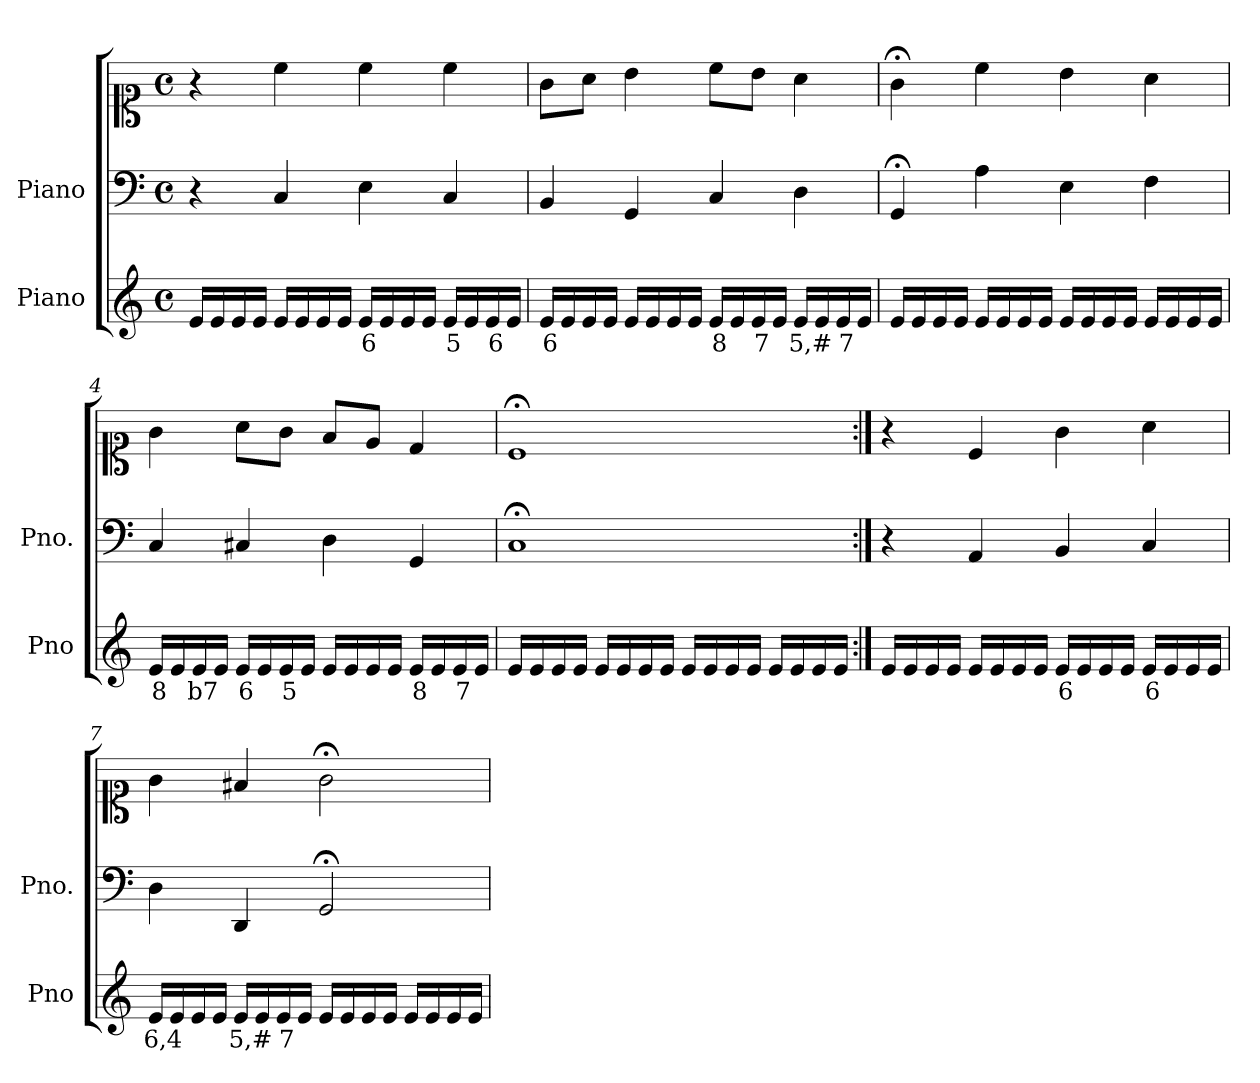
**kern	**text	**kern	**kern
*part2	*part2	*part1	*part1
*staff3	*staff3	*staff2	*staff1
*I"Piano	*	*I"Piano	*
*I'Pno	*	*I'Pno.	*
*clefG2	*	*clefF4	*clefC1
*k[]	*	*k[]	*k[]
*M4/4	*	*M4/4	*M4/4
*met(c)	*	*met(c)	*met(c)
=1	=1	=1	=1
16e/LL	.	4r	4r
16e/	.	.	.
16e/	.	.	.
16e/JJ	.	.	.
16e/LL	.	4C/	4cc\
16e/	.	.	.
16e/	.	.	.
16e/JJ	.	.	.
!	!LO:LY:b	!	!
16e/LL	6	4E\	4cc\
16e/	.	.	.
16e/	.	.	.
16e/JJ	.	.	.
!	!LO:LY:b	!	!
16e/LL	5	4C/	4cc\
16e/	.	.	.
!	!LO:LY:b	!	!
16e/	6	.	.
16e/JJ	.	.	.
=2	=2	=2	=2
!	!LO:LY:b	!	!
16e/LL	6	4BB/	8g\L
16e/	.	.	.
16e/	.	.	8a\J
16e/JJ	.	.	.
16e/LL	.	4GG/	4b\
16e/	.	.	.
16e/	.	.	.
16e/JJ	.	.	.
!	!LO:LY:b	!	!
16e/LL	8	4C/	8cc\L
16e/	.	.	.
!	!LO:LY:b	!	!
16e/	7	.	8b\J
16e/JJ	.	.	.
!	!LO:LY:b	!	!
16e/LL	5,#	4D\	4a\
16e/	.	.	.
!	!LO:LY:b	!	!
16e/	7	.	.
16e/JJ	.	.	.
=3	=3	=3	=3
16e/LL	.	4GG;</	4g;<\
16e/	.	.	.
16e/	.	.	.
16e/JJ	.	.	.
16e/LL	.	4A\	4cc\
16e/	.	.	.
16e/	.	.	.
16e/JJ	.	.	.
16e/LL	.	4E\	4b\
16e/	.	.	.
16e/	.	.	.
16e/JJ	.	.	.
16e/LL	.	4F\	4a\
16e/	.	.	.
16e/	.	.	.
16e/JJ	.	.	.
=4	=4	=4	=4
!	!LO:LY:b	!	!
16e/LL	8	4C/	4g\
16e/	.	.	.
!	!LO:LY:b	!	!
16e/	b7	.	.
16e/JJ	.	.	.
!	!LO:LY:b	!	!
16e/LL	6	4C#X/	8a\L
16e/	.	.	.
!	!LO:LY:b	!	!
16e/	5	.	8g\J
16e/JJ	.	.	.
16e/LL	.	4D\	8f/L
16e/	.	.	.
16e/	.	.	8e/J
16e/JJ	.	.	.
!	!LO:LY:b	!	!
16e/LL	8	4GG/	4d/
16e/	.	.	.
!	!LO:LY:b	!	!
16e/	7	.	.
16e/JJ	.	.	.
=5	=5	=5	=5
16e/LL	.	1C;<	1c;<
16e/	.	.	.
16e/	.	.	.
16e/JJ	.	.	.
16e/LL	.	.	.
16e/	.	.	.
16e/	.	.	.
16e/JJ	.	.	.
16e/LL	.	.	.
16e/	.	.	.
16e/	.	.	.
16e/JJ	.	.	.
16e/LL	.	.	.
16e/	.	.	.
16e/	.	.	.
16e/JJ	.	.	.
=6:|!	=6:|!	=6:|!	=6:|!
16e/LL	.	4r	4r
16e/	.	.	.
16e/	.	.	.
16e/JJ	.	.	.
16e/LL	.	4AA/	4c/
16e/	.	.	.
16e/	.	.	.
16e/JJ	.	.	.
!	!LO:LY:b	!	!
16e/LL	6	4BB/	4g\
16e/	.	.	.
16e/	.	.	.
16e/JJ	.	.	.
!	!LO:LY:b	!	!
16e/LL	6	4C/	4a\
16e/	.	.	.
16e/	.	.	.
16e/JJ	.	.	.
=7	=7	=7	=7
!	!LO:LY:b	!	!
16e/LL	6,4	4D\	4g\
16e/	.	.	.
16e/	.	.	.
16e/JJ	.	.	.
!	!LO:LY:b	!	!
16e/LL	5,#	4DD/	4f#X/
16e/	.	.	.
!	!LO:LY:b	!	!
16e/	7	.	.
16e/JJ	.	.	.
16e/LL	.	2GG;</	2g;<\
16e/	.	.	.
16e/	.	.	.
16e/JJ	.	.	.
16e/LL	.	.	.
16e/	.	.	.
16e/	.	.	.
16e/JJ	.	.	.
=	=	=	=
*-	*-	*-	*-
